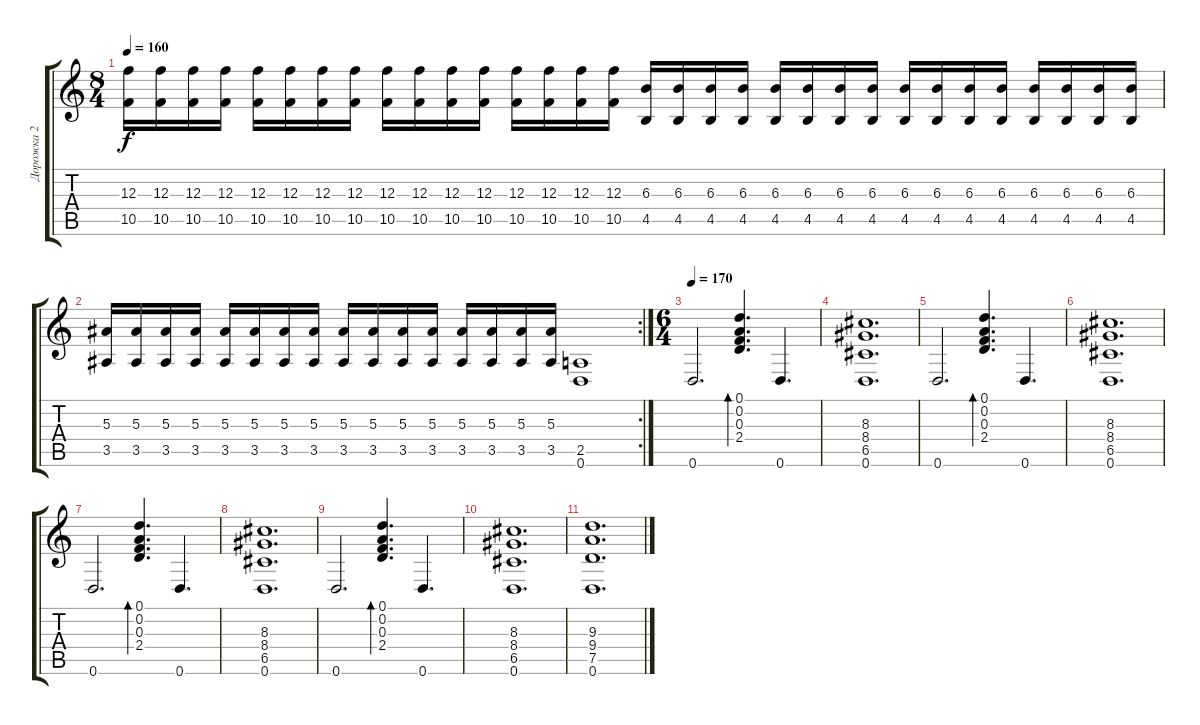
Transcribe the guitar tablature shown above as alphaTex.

\track ("Дорожка 2" "Дорожка 2") {instrument distortionguitar}
\staff {score tabs}
\tuning (D4 A3 F3 C3 G2 D2) {hide}
\ts (8 4)
\tempo 160
\clef g2
\ks c
(12.3 10.5).16{dy f} (12.3 10.5).16 (12.3 10.5).16 (12.3 10.5).16 (12.3 10.5).16 (12.3 10.5).16 (12.3 10.5).16 (12.3 10.5).16 (12.3 10.5).16 (12.3 10.5).16 (12.3 10.5).16 (12.3 10.5).16 (12.3 10.5).16 (12.3 10.5).16 (12.3 10.5).16 (12.3 10.5).16 (6.3 4.5).16 (6.3 4.5).16 (6.3 4.5).16 (6.3 4.5).16 (6.3 4.5).16 (6.3 4.5).16 (6.3 4.5).16 (6.3 4.5).16 (6.3 4.5).16 (6.3 4.5).16 (6.3 4.5).16 (6.3 4.5).16 (6.3 4.5).16 (6.3 4.5).16 (6.3 4.5).16 (6.3 4.5).16 |
\rc 2
(5.3 3.5).16 (5.3 3.5).16 (5.3 3.5).16 (5.3 3.5).16 (5.3 3.5).16 (5.3 3.5).16 (5.3 3.5).16 (5.3 3.5).16 (5.3 3.5).16 (5.3 3.5).16 (5.3 3.5).16 (5.3 3.5).16 (5.3 3.5).16 (5.3 3.5).16 (5.3 3.5).16 (5.3 3.5).16 (2.5 0.6).1 |
\ts (6 4)
\tempo 170
0.6.2{d} (0.1 0.2 0.3 2.4).4{d bd 60} 0.6.4{d} |
(8.3 8.4 6.5 0.6).1{d} |
0.6.2{d} (0.1 0.2 0.3 2.4).4{d bd 60} 0.6.4{d} |
(8.3 8.4 6.5 0.6).1{d} |
0.6.2{d} (0.1 0.2 0.3 2.4).4{d bd 60} 0.6.4{d} |
(8.3 8.4 6.5 0.6).1{d} |
0.6.2{d} (0.1 0.2 0.3 2.4).4{d bd 60} 0.6.4{d} |
(8.3 8.4 6.5 0.6).1{d} |
(9.3 9.4 7.5 0.6).1{d}
